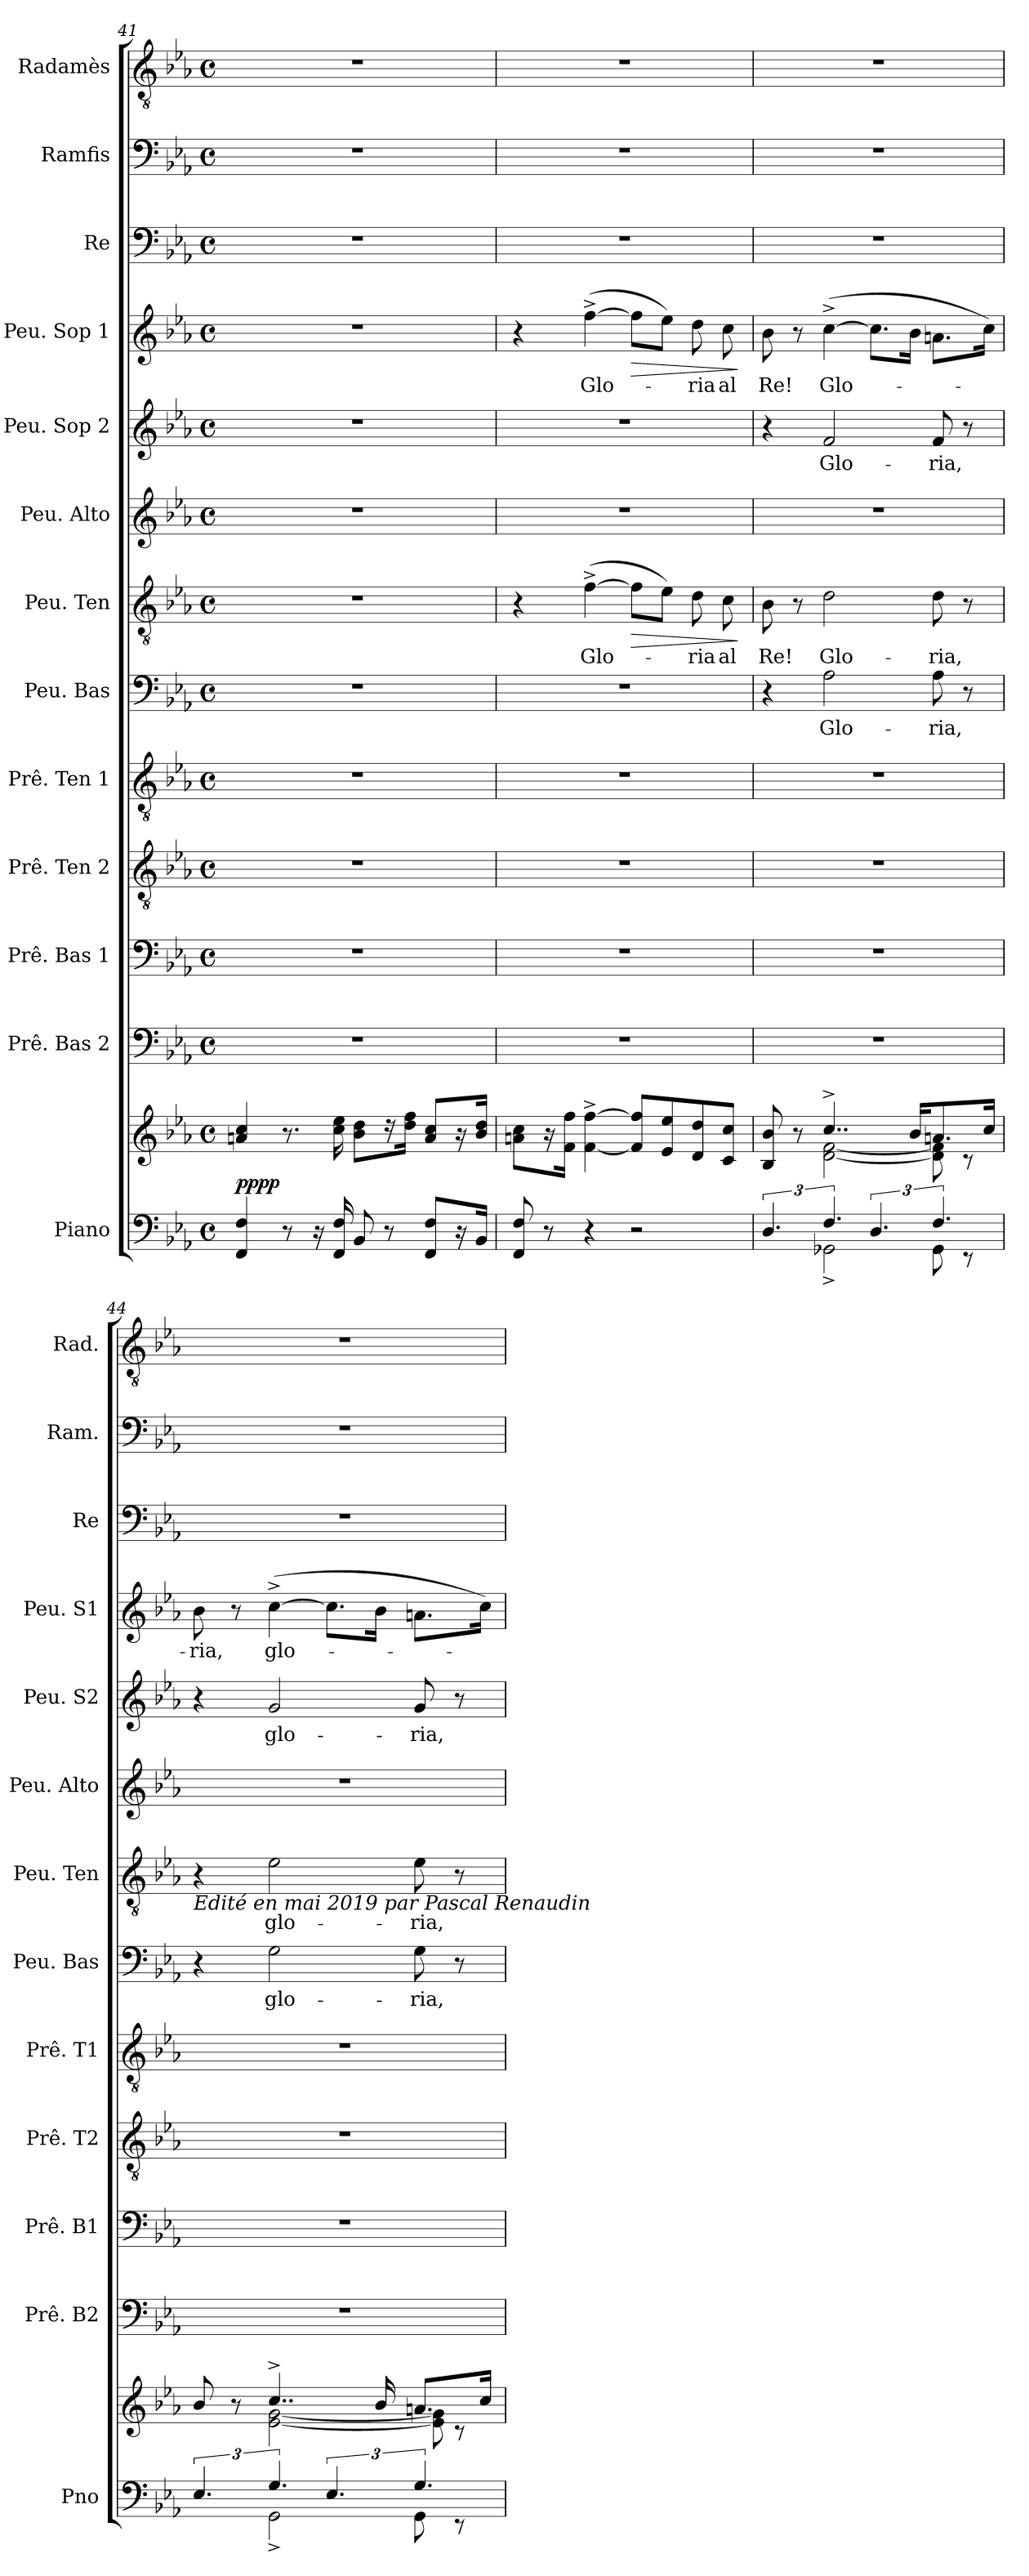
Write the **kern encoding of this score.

**kern	**kern	**dynam	**kern	**kern	**kern	**kern	**kern	**text	**kern	**text	**dynam	**kern	**kern	**text	**kern	**text	**dynam	**kern	**kern	**kern
*part13	*part13	*part13	*part12	*part11	*part10	*part9	*part8	*part8	*part7	*part7	*part7	*part6	*part5	*part5	*part4	*part4	*part4	*part3	*part2	*part1
*staff14	*staff13	*staff13/14	*staff12	*staff11	*staff10	*staff9	*staff8	*staff8	*staff7	*staff7	*staff7	*staff6	*staff5	*staff5	*staff4	*staff4	*staff4	*staff3	*staff2	*staff1
*I"Piano	*	*	*I"Prê. Bas 2	*I"Prê. Bas 1	*I"Prê. Ten 2	*I"Prê. Ten 1	*I"Peu. Bas	*	*I"Peu. Ten	*	*	*I"Peu. Alto	*I"Peu. Sop 2	*	*I"Peu. Sop 1	*	*	*I"Re	*I"Ramfis	*I"Radamès
*I'Pno	*	*	*I'Prê. B2	*I'Prê. B1	*I'Prê. T2	*I'Prê. T1	*I'Peu. Bas	*	*I'Peu. Ten	*	*	*I'Peu. Alto	*I'Peu. S2	*	*I'Peu. S1	*	*	*I'Re	*I'Ram.	*I'Rad.
*clefF4	*clefG2	*	*clefF4	*clefF4	*clefGv2	*clefGv2	*clefF4	*	*clefGv2	*	*	*clefG2	*clefG2	*	*clefG2	*	*	*clefF4	*clefF4	*clefGv2
*k[b-e-a-]	*k[b-e-a-]	*	*k[b-e-a-]	*k[b-e-a-]	*k[b-e-a-]	*k[b-e-a-]	*k[b-e-a-]	*	*k[b-e-a-]	*	*	*k[b-e-a-]	*k[b-e-a-]	*	*k[b-e-a-]	*	*	*k[b-e-a-]	*k[b-e-a-]	*k[b-e-a-]
*M4/4	*M4/4	*	*M4/4	*M4/4	*M4/4	*M4/4	*M4/4	*	*M4/4	*	*	*M4/4	*M4/4	*	*M4/4	*	*	*M4/4	*M4/4	*M4/4
*met(c)	*met(c)	*	*met(c)	*met(c)	*met(c)	*met(c)	*met(c)	*	*met(c)	*	*	*met(c)	*met(c)	*	*met(c)	*	*	*met(c)	*met(c)	*met(c)
=41	=41	=41	=41	=41	=41	=41	=41	=41	=41	=41	=41	=41	=41	=41	=41	=41	=41	=41	=41	=41
!	!	!LO:DY:a=2	!	!	!	!	!	!	!	!	!	!	!	!	!	!	!	!	!	!
!	!	!LO:DY:n=1:a=2	!	!	!	!	!	!	!	!	!	!	!	!	!	!	!	!	!	!
!	!	!LO:DY:n=2:a	!	!	!	!	!	!	!	!	!	!	!	!	!	!	!	!	!	!
!	!	!LO:DY:n=3:a	!	!	!	!	!	!	!	!	!	!	!	!	!	!	!	!	!	!
4FF/ 4F/	4an/ 4cc/	p p p p	1r	1r	1r	1r	1r	.	1r	.	.	1r	1r	.	1r	.	.	1r	1r	1r
8r	8.r	.	.	.	.	.	.	.	.	.	.	.	.	.	.	.	.	.	.	.
16r	.	.	.	.	.	.	.	.	.	.	.	.	.	.	.	.	.	.	.	.
16FF/ 16F/	16cc\ 16ee-\	.	.	.	.	.	.	.	.	.	.	.	.	.	.	.	.	.	.	.
8BB-/	8b-\ 8dd\L	.	.	.	.	.	.	.	.	.	.	.	.	.	.	.	.	.	.	.
8r	16r	.	.	.	.	.	.	.	.	.	.	.	.	.	.	.	.	.	.	.
.	16dd\ 16ff\Jk	.	.	.	.	.	.	.	.	.	.	.	.	.	.	.	.	.	.	.
8FF/ 8F/L	8a/ 8cc/L	.	.	.	.	.	.	.	.	.	.	.	.	.	.	.	.	.	.	.
16r	16r	.	.	.	.	.	.	.	.	.	.	.	.	.	.	.	.	.	.	.
16BB-/Jk	16b-/ 16dd/Jk	.	.	.	.	.	.	.	.	.	.	.	.	.	.	.	.	.	.	.
=42	=42	=42	=42	=42	=42	=42	=42	=42	=42	=42	=42	=42	=42	=42	=42	=42	=42	=42	=42	=42
8FF/ 8F/	8an\ 8cc\L	.	1r	1r	1r	1r	1r	.	4r	.	.	1r	1r	.	4r	.	.	1r	1r	1r
8r	16r	.	.	.	.	.	.	.	.	.	.	.	.	.	.	.	.	.	.	.
.	16f\ 16ff\Jk	.	.	.	.	.	.	.	.	.	.	.	.	.	.	.	.	.	.	.
!	!	!	!	!	!	!	!	!	!	!LO:LY:b:color=#AA0000	!	!	!	!	!	!LO:LY:b:color=#0055FF	!	!	!	!
4r	[4f\^ [4ff\^	.	.	.	.	.	.	.	(>[4f^\	Glo-	.	.	.	.	(>[4ff^\	Glo-	.	.	.	.
!	!	!	!	!	!	!	!	!	!	!	!LO:HP:b	!	!	!	!	!	!LO:HP:b	!	!	!
2r	8f/] 8ff/]L	.	.	.	.	.	.	.	8f\L]	.	>	.	.	.	8ff\L]	.	>	.	.	.
.	8e-/ 8ee-/	.	.	.	.	.	.	.	8e-\J)	.	.	.	.	.	8ee-\J)	.	.	.	.	.
!	!	!	!	!	!	!	!	!	!	!LO:LY:b:color=#AA0000	!	!	!	!	!	!LO:LY:b:color=#0055FF	!	!	!	!
.	8d/ 8dd/	.	.	.	.	.	.	.	8d\	-ria	.	.	.	.	8dd\	-ria	.	.	.	.
!	!	!	!	!	!	!	!	!	!	!LO:LY:b:color=#AA0000	!	!	!	!	!	!LO:LY:b:color=#0055FF	!	!	!	!
.	8c/ 8cc/J	.	.	.	.	.	.	.	8c\	al	.	.	.	.	8cc\	al	.	.	.	.
.	.	.	.	.	.	.	.	.	.	.	]	.	.	.	.	.	]	.	.	.
!!LO:PB:g=z
=43	=43	=43	=43	=43	=43	=43	=43	=43	=43	=43	=43	=43	=43	=43	=43	=43	=43	=43	=43	=43
*^	*^	*	*	*	*	*	*	*	*	*	*	*	*	*	*	*	*	*	*	*
!	!	!	!	!LO:DY:a	!	!	!	!	!	!	!	!LO:LY:b:color=#AA0000	!	!	!	!	!	!LO:LY:b:color=#0055FF	!	!	!	!
!	!	!	!	!LO:DY:n=1:a	!	!	!	!	!	!	!	!	!	!	!	!	!	!	!	!	!	!
!	!	!	!	!LO:DY:n=2:a	!	!	!	!	!	!	!	!	!	!	!	!	!	!	!	!	!	!
6.D/	4ryy	8B-/ 8b-/	4ryy	mf mf mf	1r	1r	1r	1r	4r	.	8B-\	Re!	.	1r	4r	.	8b-\	Re!	.	1r	1r	1r
.	.	8r	.	.	.	.	.	.	.	.	8r	.	.	.	.	.	8r	.	.	.	.	.
!	!	!	!	!	!	!	!	!	!	!LO:LY:b:color=#0055FF	!	!LO:LY:b:color=#AA0000	!	!	!	!LO:LY:b:color=#0055FF	!	!LO:LY:b:color=#0055FF	!	!	!	!
6.F/	2GG-X^\	4..cc^/	[2d\ [2f\	.	.	.	.	.	2A-\	Glo-	2d\	Glo-	.	.	2f/	Glo-	(>[4cc^\	Glo-	.	.	.	.
6.D/	.	.	.	.	.	.	.	.	.	.	.	.	.	.	.	.	8.cc\L]	.	.	.	.	.
.	.	16b-/KL	.	.	.	.	.	.	.	.	.	.	.	.	.	.	16b-\Jk	.	.	.	.	.
!	!	!	!	!	!	!	!	!	!	!LO:LY:b:color=#0055FF	!	!LO:LY:b:color=#AA0000	!	!	!	!LO:LY:b:color=#0055FF	!	!	!	!	!	!
6.F/	8GG-\	8.an/	8d\] 8f\]	.	.	.	.	.	8A-\	-ria,	8d\	-ria,	.	.	8f/	-ria,	8.an\L	.	.	.	.	.
.	8r	.	8r	.	.	.	.	.	8r	.	8r	.	.	.	8r	.	.	.	.	.	.	.
.	.	16cc/Jk	.	.	.	.	.	.	.	.	.	.	.	.	.	.	16cc\Jk)	.	.	.	.	.
=44	=44	=44	=44	=44	=44	=44	=44	=44	=44	=44	=44	=44	=44	=44	=44	=44	=44	=44	=44	=44	=44	=44
!	!	!	!	!	!	!	!	!	!	!	!LO:TX:b:i:t=Edité en mai 2019 par Pascal Renaudin	!	!	!	!	!	!	!	!	!	!	!
!	!	!	!	!	!	!	!	!	!	!	!	!	!	!	!	!	!	!LO:LY:b:color=#0055FF	!	!	!	!
6.E-/	4ryy	8b-/	4ryy	.	1r	1r	1r	1r	4r	.	4r	.	.	1r	4r	.	8b-\	-ria,	.	1r	1r	1r
.	.	8r	.	.	.	.	.	.	.	.	.	.	.	.	.	.	8r	.	.	.	.	.
!	!	!	!	!	!	!	!	!	!	!LO:LY:b:color=#0055FF	!	!LO:LY:b:color=#AA0000	!	!	!	!LO:LY:b:color=#0055FF	!	!LO:LY:b:color=#0055FF	!	!	!	!
6.G/	2GG^\	4..cc^/	[2e-\ [2g\	.	.	.	.	.	2G\	glo-	2e-\	glo-	.	.	2g/	glo-	(>[4cc^\	glo-	.	.	.	.
6.E-/	.	.	.	.	.	.	.	.	.	.	.	.	.	.	.	.	8.cc\L]	.	.	.	.	.
.	.	16b-/	.	.	.	.	.	.	.	.	.	.	.	.	.	.	16b-\Jk	.	.	.	.	.
!	!	!	!	!	!	!	!	!	!	!LO:LY:b:color=#0055FF	!	!LO:LY:b:color=#AA0000	!	!	!	!LO:LY:b:color=#0055FF	!	!	!	!	!	!
6.G/	8GG\	8.an/L	8e-\] 8g\]	.	.	.	.	.	8G\	-ria,	8e-\	-ria,	.	.	8g/	-ria,	8.an\L	.	.	.	.	.
.	8r	.	8r	.	.	.	.	.	8r	.	8r	.	.	.	8r	.	.	.	.	.	.	.
.	.	16cc/Jk	.	.	.	.	.	.	.	.	.	.	.	.	.	.	16cc\Jk)	.	.	.	.	.
*v	*v	*	*	*	*	*	*	*	*	*	*	*	*	*	*	*	*	*	*	*	*	*
*	*v	*v	*	*	*	*	*	*	*	*	*	*	*	*	*	*	*	*	*	*	*
=	=	=	=	=	=	=	=	=	=	=	=	=	=	=	=	=	=	=	=	=
*-	*-	*-	*-	*-	*-	*-	*-	*-	*-	*-	*-	*-	*-	*-	*-	*-	*-	*-	*-	*-
